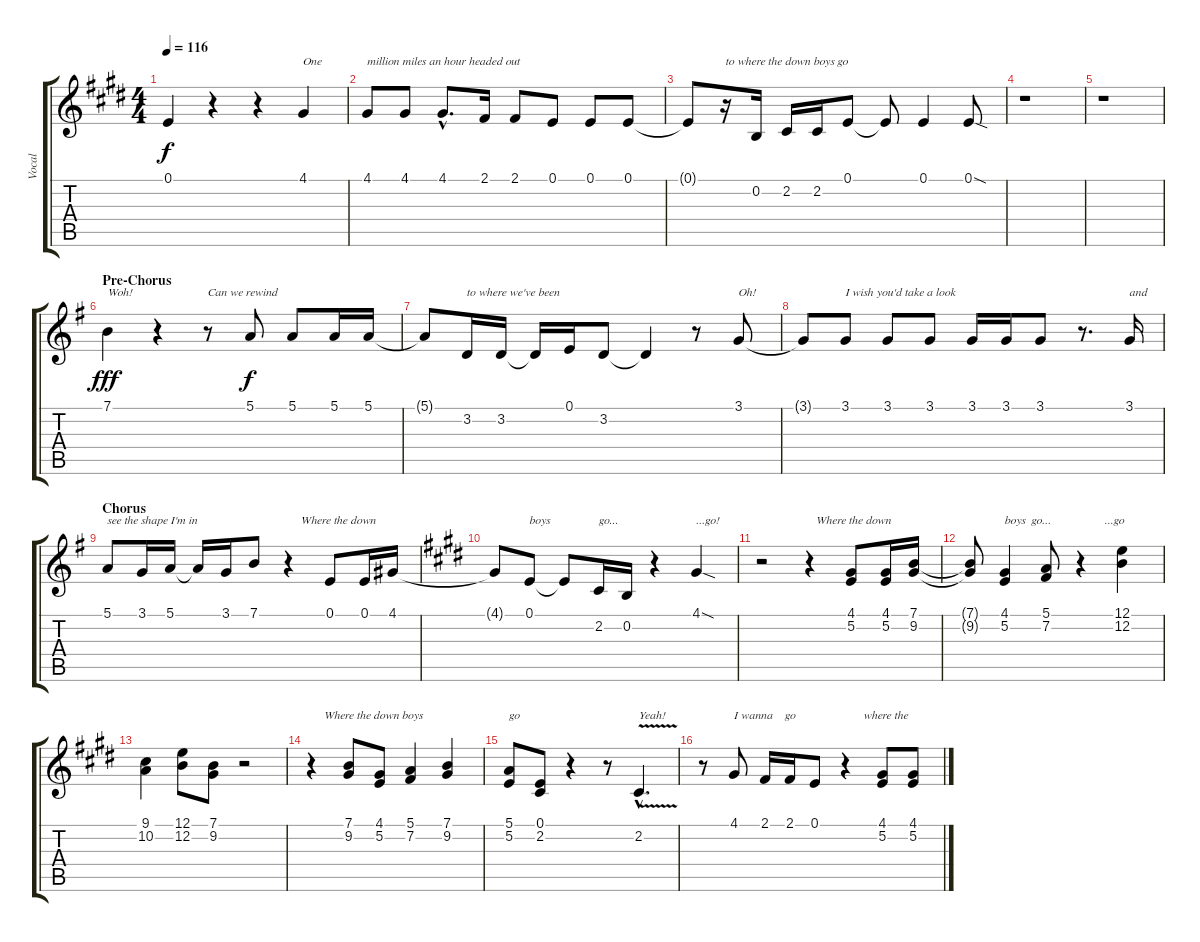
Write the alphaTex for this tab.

\track ("Vocal" "Vocal") {instrument altosax}
\staff {score tabs}
\tuning (E4 B3 G3 D3 A2 E2) {hide}
\ts (4 4)
\tempo 116
\clef g2
\ks e
0.1.4{dy f} r.4 r.4 4.1.4{txt "One"} |
4.1.8{txt "million miles an hour headed out"} 4.1.8 4.1{hac}.8{d} 2.1.16 2.1.8 0.1.8 0.1.8 0.1.8 |
0.1{t}.8 r.16{txt "to where the down boys go"} 0.2.16 2.2.16 2.2.16 0.1.8 0.1{t}.8 0.1.4 0.1{sod}.8 |
r.1 |
r.1 |
\section ("" "Pre-Chorus")
\ks g
7.1.4{txt "Woh!" dy fff} r.4 r.8{txt "Can we rewind"} 5.1.8{dy f} 5.1.8 5.1.16 5.1.16 |
5.1{t}.8 3.2.16{txt "to where we've been"} 3.2.16 3.2{t}.16 0.1.16 3.2.8 3.2{t}.4 r.8 3.1.8{txt "Oh!"} |
3.1{t}.8 3.1.8{txt "I wish you'd take a look"} 3.1.8 3.1.8 3.1.16 3.1.16 3.1.8 r.8{d} 3.1.16{txt "and"} |
\section ("" "Chorus")
5.1.8{txt "see the shape I'm in"} 3.1.16 5.1.16 5.1{t}.16 3.1.16 7.1.8 r.4{txt "    Where the down"} 0.1.8 0.1.16 4.1.16 |
\ks e
4.1{t}.8 0.1.8{txt "boys"} 0.1{t}.8 2.2.16{txt "go..."} 0.2.16 r.4 4.1{sod}.4{txt "...go!"} |
r.2 r.4{txt "  Where the down"} (4.1 5.2).8 (4.1 5.2).16 (7.1 9.2).16 |
(7.1{t} 9.2{t}).8 (4.1 5.2).4{txt "boys  go..."} (5.1 7.2).8 r.4{txt "        ...go"} (12.1 12.2).4 |
(9.1 10.2).4 (12.1 12.2).8 (7.1 9.2).8 r.2 |
r.4{txt "    Where the down boys"} (7.1 9.2).8 (4.1 5.2).8 (5.1 7.2).4 (7.1 9.2).4 |
(5.1 5.2).8{txt "go"} (0.1 2.2).8 r.4 r.8 2.2{v hac}.4{d txt "Yeah!"} |
r.8 4.1.8{txt "I wanna    go"} 2.1.16 2.1.16 0.1.8 r.4{txt "      where the"} (4.1 5.2).8 (4.1 5.2).8
